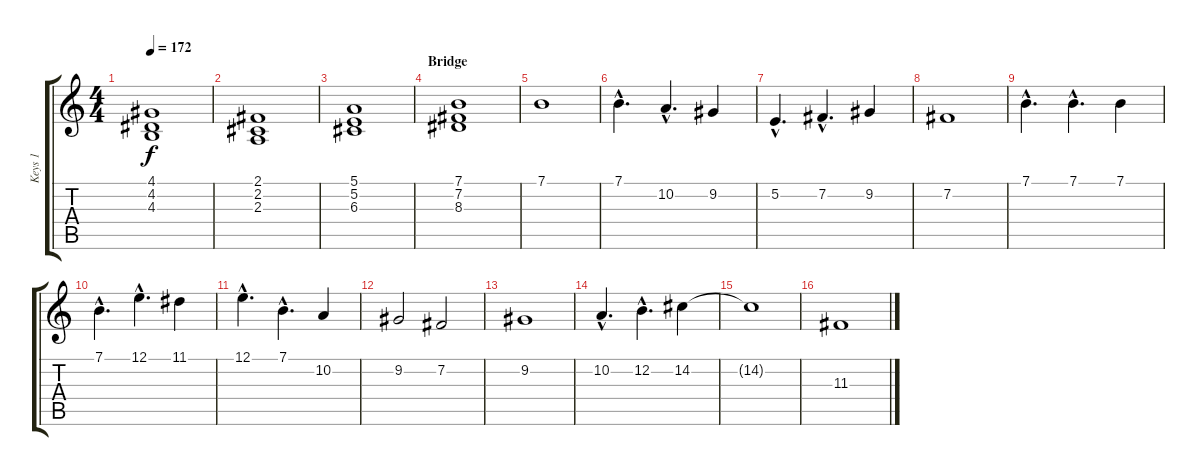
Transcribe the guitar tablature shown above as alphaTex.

\track ("Keys 1" "Keys 1") {instrument pad7halo}
\staff {score tabs}
\tuning (E4 B3 G3 D3 A2 E2) {hide}
\ts (4 4)
\tempo 172
\clef g2
\ks c
(4.1 4.2 4.3).1{dy f} |
(2.1 2.2 2.3).1 |
(5.1 5.2 6.3).1 |
\section ("" "Bridge")
(7.1 7.2 8.3).1 |
7.1.1{volume 14 instrument stringensemble1} |
7.1{hac}.4{d} 10.2{hac}.4{d} 9.2.4 |
5.2{hac}.4{d} 7.2{hac}.4{d} 9.2.4 |
7.2.1 |
7.1{hac}.4{d} 7.1{hac}.4{d} 7.1.4 |
7.1{hac}.4{d} 12.1{hac}.4{d} 11.1.4 |
12.1{hac}.4{d} 7.1{hac}.4{d} 10.2.4 |
9.2.2 7.2.2 |
9.2.1 |
10.2{hac}.4{d} 12.2{hac}.4{d} 14.2.4 |
14.2{t}.1 |
11.3.1
